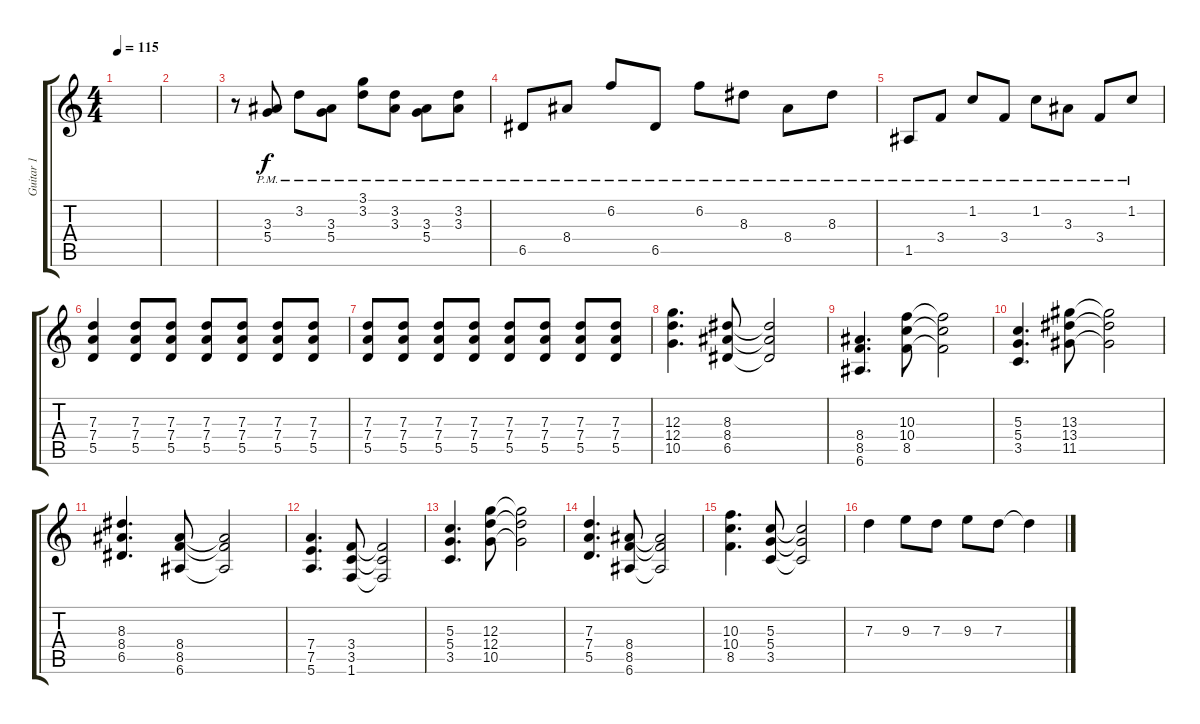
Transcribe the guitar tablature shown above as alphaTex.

\track ("Guitar 1" "Guitar 1") {instrument overdrivenguitar}
\staff {score tabs}
\tuning (E4 B3 G3 D3 A2 E2) {hide}
\ts (4 4)
\tempo 115
\clef g2
\ks c
|
|
r.8 (3.3{pm} 5.4{pm}).8 3.2{pm}.8 (3.3{pm} 5.4{pm}).8 (3.1{pm} 3.2{pm}).8 (3.2{pm} 3.3{pm}).8 (3.3{pm} 5.4{pm}).8 (3.2{pm} 3.3{pm}).8 |
6.5{pm}.8 8.4{pm}.8 6.2{pm}.8 6.5{pm}.8 6.2{pm}.8 8.3{pm}.8 8.4{pm}.8 8.3{pm}.8 |
1.5{pm}.8 3.4{pm}.8 1.2{pm}.8 3.4{pm}.8 1.2{pm}.8 3.3{pm}.8 3.4{pm}.8 1.2{pm}.8 |
(7.3 7.4 5.5).4 (7.3 7.4 5.5).8 (7.3 7.4 5.5).8 (7.3 7.4 5.5).8 (7.3 7.4 5.5).8 (7.3 7.4 5.5).8 (7.3 7.4 5.5).8 |
(7.3 7.4 5.5).8 (7.3 7.4 5.5).8 (7.3 7.4 5.5).8 (7.3 7.4 5.5).8 (7.3 7.4 5.5).8 (7.3 7.4 5.5).8 (7.3 7.4 5.5).8 (7.3 7.4 5.5).8 |
(12.3 12.4 10.5).4{d} (8.3 8.4 6.5).8 (8.3{t} 8.4{t} 6.5{t}).2 |
(8.4 8.5 6.6).4{d} (10.3 10.4 8.5).8 (10.3{t} 10.4{t} 8.5{t}).2 |
(5.3 5.4 3.5).4{d} (13.3 13.4 11.5).8 (13.3{t} 13.4{t} 11.5{t}).2 |
(8.3 8.4 6.5).4{d} (8.4 8.5 6.6).8 (8.4{t} 8.5{t} 6.6{t}).2 |
(7.4 7.5 5.6).4{d} (3.4 3.5 1.6).8 (3.4{t} 3.5{t} 1.6{t}).2 |
(5.3 5.4 3.5).4{d} (12.3 12.4 10.5).8 (12.3{t} 12.4{t} 10.5{t}).2 |
(7.3 7.4 5.5).4{d} (8.4 8.5 6.6).8 (8.4{t} 8.5{t} 6.6{t}).2 |
(10.3 10.4 8.5).4{d} (5.3 5.4 3.5).8 (5.3{t} 5.4{t} 3.5{t}).2 |
7.3.4 9.3.8 7.3.8 9.3.8 7.3.8 7.3{t}.4
